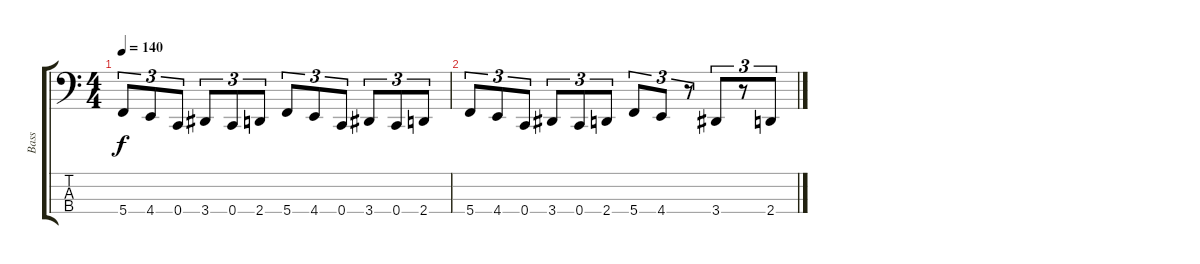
\track ("Bass" "Bass") {instrument slapbass1}
\staff {score tabs}
\tuning (F2 C2 G1 C1) {hide}
\ts (4 4)
\tempo 140
\clef f4
\ks c
5.4.8{tu (3 2) dy f} 4.4.8{tu (3 2)} 0.4.8{tu (3 2)} 3.4.8{tu (3 2)} 0.4.8{tu (3 2)} 2.4.8{tu (3 2)} 5.4.8{tu (3 2)} 4.4.8{tu (3 2)} 0.4.8{tu (3 2)} 3.4.8{tu (3 2)} 0.4.8{tu (3 2)} 2.4.8{tu (3 2)} |
5.4.8{tu (3 2)} 4.4.8{tu (3 2)} 0.4.8{tu (3 2)} 3.4.8{tu (3 2)} 0.4.8{tu (3 2)} 2.4.8{tu (3 2)} 5.4.8{tu (3 2)} 4.4.8{tu (3 2)} r.8{tu (3 2)} 3.4.8{tu (3 2)} r.8{tu (3 2)} 2.4.8{tu (3 2)}
